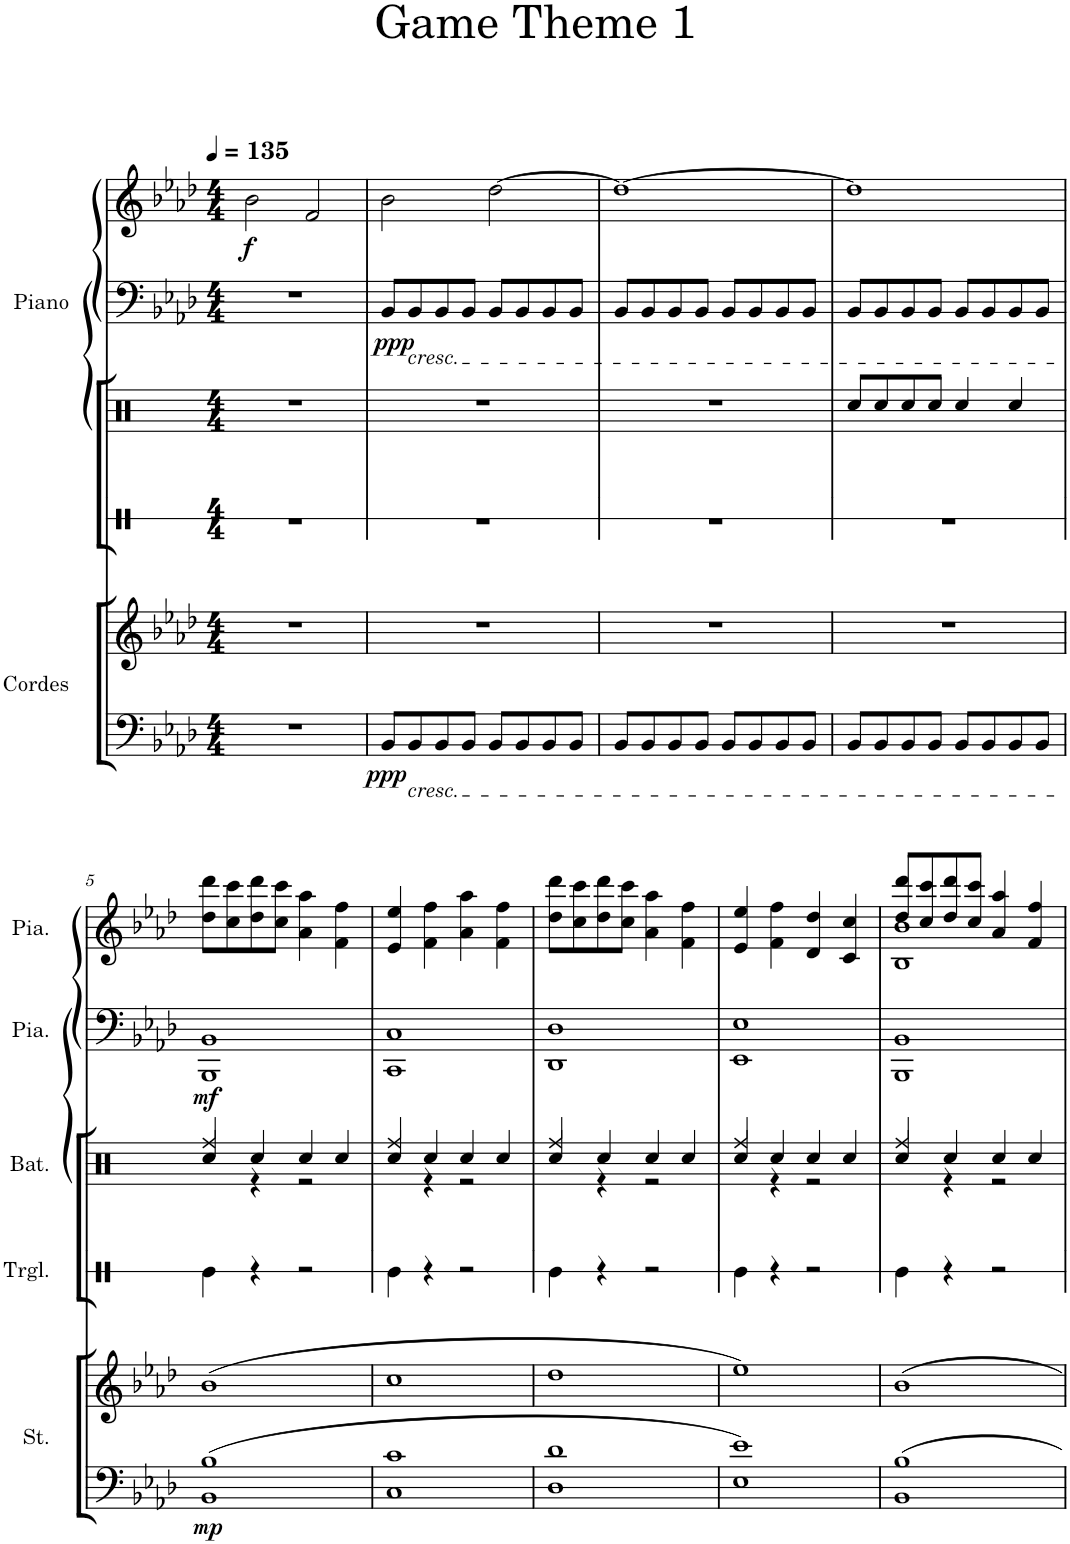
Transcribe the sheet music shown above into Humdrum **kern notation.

**kern	**kern	**dynam	**kern	**kern	**kern	**dynam	**kern	**dynam
*part5	*part5	*part5	*part4	*part3	*part2	*part2	*part1	*part1
*staff6	*staff5	*staff5/6	*staff4	*staff3	*staff2	*staff2	*staff1	*staff1
*I"Cordes	*	*	*I"Triangle	*I"Batterie	*I"Piano	*	*I"Piano	*
*	*	*	*I'Trgl.	*I'Bat.	*I'Pia.	*	*I'Pia.	*
*	*	*	*stria1	*	*	*	*	*
*clefF4	*clefG2	*	*clefX	*clefX	*clefF4	*	*clefG2	*
*k[b-e-a-d-]	*k[b-e-a-d-]	*	*k[]	*k[]	*k[b-e-a-d-]	*	*k[b-e-a-d-]	*
*M4/4	*M4/4	*	*M4/4	*M4/4	*M4/4	*	*M4/4	*
*MM135	*MM135	*	*MM135	*MM135	*MM135	*	*MM135	*
=1	=1	=1	=1	=1	=1	=1	=1	=1
!	!	!	!	!	!	!	!	!LO:DY:b
1r	1r	.	1r	1r	1r	.	2b-\	f
.	.	.	.	.	.	.	2f/	.
=2	=2	=2	=2	=2	=2	=2	=2	=2
!	!	!LO:DY:b=2	!	!	!	!LO:DY:b	!	!
8BB-/L	1r	ppp	1r	1r	8BB-/L	ppp	2b-\	.
!	!	!	!	!	!LO:TX:b:i:t=cresc.	!	!	!
!LO:TX:b:i:t=cresc.	!	!	!	!	!	!	!	!
8BB-/	.	.	.	.	8BB-/	.	.	.
8BB-/	.	.	.	.	8BB-/	.	.	.
8BB-/J	.	.	.	.	8BB-/J	.	.	.
8BB-/L	.	.	.	.	8BB-/L	.	[2dd-\	.
8BB-/	.	.	.	.	8BB-/	.	.	.
8BB-/	.	.	.	.	8BB-/	.	.	.
8BB-/J	.	.	.	.	8BB-/J	.	.	.
=3	=3	=3	=3	=3	=3	=3	=3	=3
8BB-/L	1r	.	1r	1r	8BB-/L	.	1dd-_	.
8BB-/	.	.	.	.	8BB-/	.	.	.
8BB-/	.	.	.	.	8BB-/	.	.	.
8BB-/J	.	.	.	.	8BB-/J	.	.	.
8BB-/L	.	.	.	.	8BB-/L	.	.	.
8BB-/	.	.	.	.	8BB-/	.	.	.
8BB-/	.	.	.	.	8BB-/	.	.	.
8BB-/J	.	.	.	.	8BB-/J	.	.	.
=4	=4	=4	=4	=4	=4	=4	=4	=4
8BB-/L	1r	.	1r	8Rcc/L	8BB-/L	.	1dd-]	.
8BB-/	.	.	.	8Rcc/	8BB-/	.	.	.
8BB-/	.	.	.	8Rcc/	8BB-/	.	.	.
8BB-/J	.	.	.	8Rcc/J	8BB-/J	.	.	.
8BB-/L	.	.	.	4Rcc/	8BB-/L	.	.	.
8BB-/	.	.	.	.	8BB-/	.	.	.
8BB-/	.	.	.	4Rcc/	8BB-/	.	.	.
8BB-/J	.	.	.	.	8BB-/J	.	.	.
!!LO:LB:g=z
=5	=5	=5	=5	=5	=5	=5	=5	=5
*	*	*	*	*^	*	*	*	*
!	!	!LO:DY:b=2	!	!	!	!	!LO:DY:b	!	!
1BB- 1B-	(1b-	mp	4Re\	4Rcc/	4Rff/	1BBB- 1BB-	mf	8dd-\ 8ddd-\L	.
.	.	.	.	.	.	.	.	8cc\ 8ccc\	.
.	.	.	4r	4Rcc/	4r	.	.	8dd-\ 8ddd-\	.
.	.	.	.	.	.	.	.	8cc\ 8ccc\J	.
.	.	.	2r	4Rcc/	2r	.	.	4a-\ 4aa-\	.
.	.	.	.	4Rcc/	.	.	.	4f\ 4ff\	.
=6	=6	=6	=6	=6	=6	=6	=6	=6	=6
1C 1c	1cc	.	4Re\	4Rcc/	4Rff/	1CC 1C	.	4e-/ 4ee-/	.
.	.	.	4r	4Rcc/	4r	.	.	4f\ 4ff\	.
.	.	.	2r	4Rcc/	2r	.	.	4a-\ 4aa-\	.
.	.	.	.	4Rcc/	.	.	.	4f\ 4ff\	.
=7	=7	=7	=7	=7	=7	=7	=7	=7	=7
1D- 1d-	1dd-	.	4Re\	4Rcc/	4Rff/	1DD- 1D-	.	8dd-\ 8ddd-\L	.
.	.	.	.	.	.	.	.	8cc\ 8ccc\	.
.	.	.	4r	4Rcc/	4r	.	.	8dd-\ 8ddd-\	.
.	.	.	.	.	.	.	.	8cc\ 8ccc\J	.
.	.	.	2r	4Rcc/	2r	.	.	4a-\ 4aa-\	.
.	.	.	.	4Rcc/	.	.	.	4f\ 4ff\	.
=8	=8	=8	=8	=8	=8	=8	=8	=8	=8
1E- 1e-	1ee-)	.	4Re\	4Rcc/	4Rff/	1EE- 1E-	.	4e-/ 4ee-/	.
.	.	.	4r	4Rcc/	4r	.	.	4f\ 4ff\	.
.	.	.	2r	4Rcc/	2r	.	.	4d-/ 4dd-/	.
.	.	.	.	4Rcc/	.	.	.	4c/ 4cc/	.
=9	=9	=9	=9	=9	=9	=9	=9	=9	=9
*	*	*	*	*	*	*	*	*^	*
1BB- 1B-	1b-	.	4Re\	4Rcc/	4Rff/	1BBB- 1BB-	.	8dd-/ 8ddd-/L	1B- 1b-	.
.	.	.	.	.	.	.	.	8cc/ 8ccc/	.	.
.	.	.	4r	4Rcc/	4r	.	.	8dd-/ 8ddd-/	.	.
.	.	.	.	.	.	.	.	8cc/ 8ccc/J	.	.
.	.	.	2r	4Rcc/	2r	.	.	4a-/ 4aa-/	.	.
.	.	.	.	4Rcc/	.	.	.	4f/ 4ff/	.	.
*	*	*	*	*v	*v	*	*	*v	*v	*
=	=	=	=	=	=	=	=	=
*-	*-	*-	*-	*-	*-	*-	*-	*-
